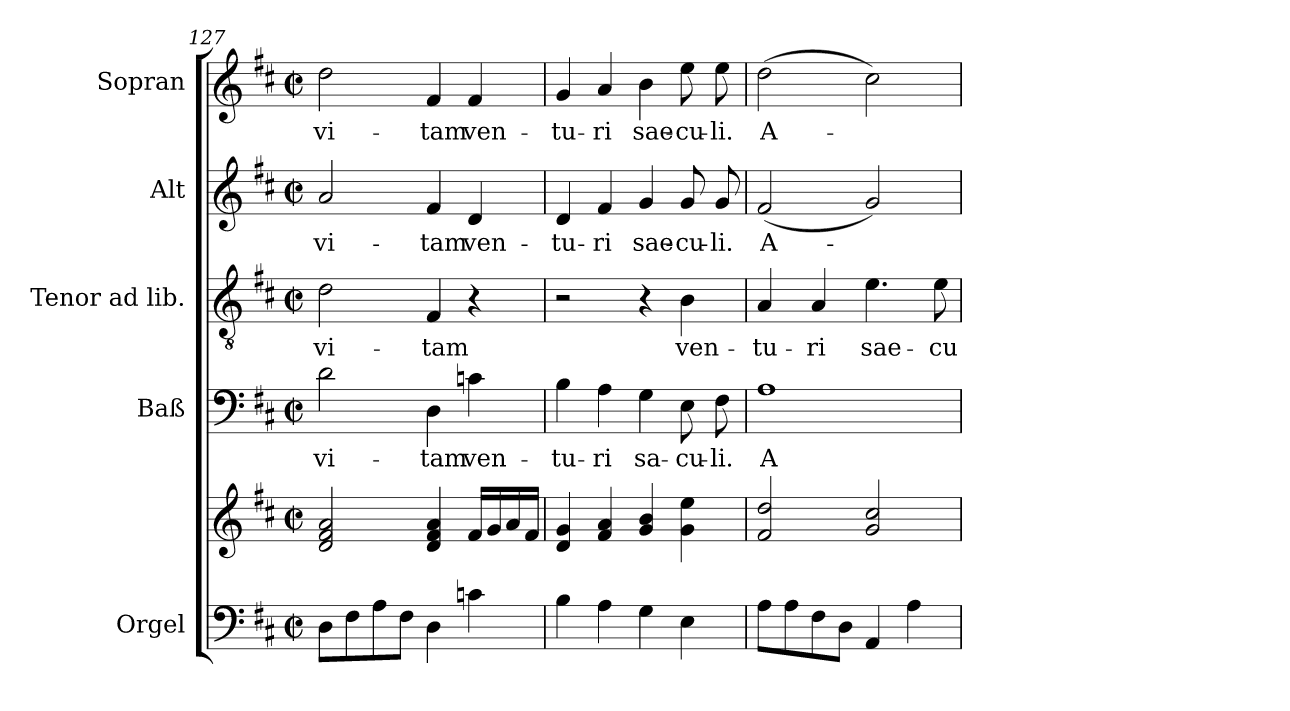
**kern	**kern	**kern	**text	**kern	**text	**kern	**text	**kern	**text
*part5	*part5	*part4	*part4	*part3	*part3	*part2	*part2	*part1	*part1
*staff6	*staff5	*staff4	*staff4	*staff3	*staff3	*staff2	*staff2	*staff1	*staff1
*I"Orgel	*	*I"Baß	*	*I"Tenor ad lib.	*	*I"Alt	*	*I"Sopran	*
*clefF4	*clefG2	*clefF4	*	*clefGv2	*	*clefG2	*	*clefG2	*
*k[f#c#]	*k[f#c#]	*k[f#c#]	*	*k[f#c#]	*	*k[f#c#]	*	*k[f#c#]	*
*D:	*D:	*D:	*	*D:	*	*D:	*	*D:	*
*M2/2	*M2/2	*M2/2	*	*M2/2	*	*M2/2	*	*M2/2	*
*met(c|)	*met(c|)	*met(c|)	*	*met(c|)	*	*met(c|)	*	*met(c|)	*
=127	=127	=127	=127	=127	=127	=127	=127	=127	=127
!	!	!	!LO:LY:b	!	!LO:LY:b	!	!LO:LY:b	!	!LO:LY:b
8D\L	2d/ 2f#/ 2a/	2d\	vi-	2d\	vi-	2a/	vi-	2dd\	vi-
8F#\	.	.	.	.	.	.	.	.	.
8A\	.	.	.	.	.	.	.	.	.
8F#\J	.	.	.	.	.	.	.	.	.
!	!	!	!LO:LY:b	!	!LO:LY:b	!	!LO:LY:b	!	!LO:LY:b
4D\	4d/ 4f#/ 4a/	4D\	-tam	4F#/	-tam	4f#/	-tam	4f#/	-tam
!	!	!	!LO:LY:b	!	!	!	!LO:LY:b	!	!LO:LY:b
4cn\	16f#/LL	4cn\	ven-	4r	.	4d/	ven-	4f#/	ven-
.	16g/	.	.	.	.	.	.	.	.
.	16a/	.	.	.	.	.	.	.	.
.	16f#/JJ	.	.	.	.	.	.	.	.
=128	=128	=128	=128	=128	=128	=128	=128	=128	=128
!	!	!	!LO:LY:b	!	!	!	!LO:LY:b	!	!LO:LY:b
4B\	4d/ 4g/	4B\	-tu-	2r	.	4d/	-tu-	4g/	-tu-
!	!	!	!LO:LY:b	!	!	!	!LO:LY:b	!	!LO:LY:b
4A\	4f#/ 4a/	4A\	-ri	.	.	4f#/	-ri	4a/	-ri
!	!	!	!LO:LY:b	!	!	!	!LO:LY:b	!	!LO:LY:b
4G\	4g/ 4b/	4G\	sa-	4r	.	4g/	sae-	4b\	sae-
!	!	!	!LO:LY:b	!	!LO:LY:b	!	!LO:LY:b	!	!LO:LY:b
4E\	4g\ 4ee\	8E\	-cu-	4B\	ven-	8g/	-cu-	8ee\	-cu-
!	!	!	!LO:LY:b	!	!	!	!LO:LY:b	!	!LO:LY:b
.	.	8F#\	-li.	.	.	8g/	-li.	8ee\	-li.
!!LO:PB:g=z
=129	=129	=129	=129	=129	=129	=129	=129	=129	=129
!	!	!	!LO:LY:b	!	!LO:LY:b	!	!LO:LY:b	!	!LO:LY:b
8A\L	2f#/ 2dd/	1A	A-	4A/	-tu-	(<2f#/	A-	(>2dd\	A-
8A\	.	.	.	.	.	.	.	.	.
!	!	!	!	!	!LO:LY:b	!	!	!	!
8F#\	.	.	.	4A/	-ri	.	.	.	.
8D\J	.	.	.	.	.	.	.	.	.
!	!	!	!	!	!LO:LY:b	!	!	!	!
4AA/	2g/ 2cc#/	.	.	4.e\	sae-	2g/)	.	2cc#\)	.
4A\	.	.	.	.	.	.	.	.	.
!	!	!	!	!	!LO:LY:b	!	!	!	!
.	.	.	.	8e\	-cu-	.	.	.	.
=	=	=	=	=	=	=	=	=	=
*-	*-	*-	*-	*-	*-	*-	*-	*-	*-
